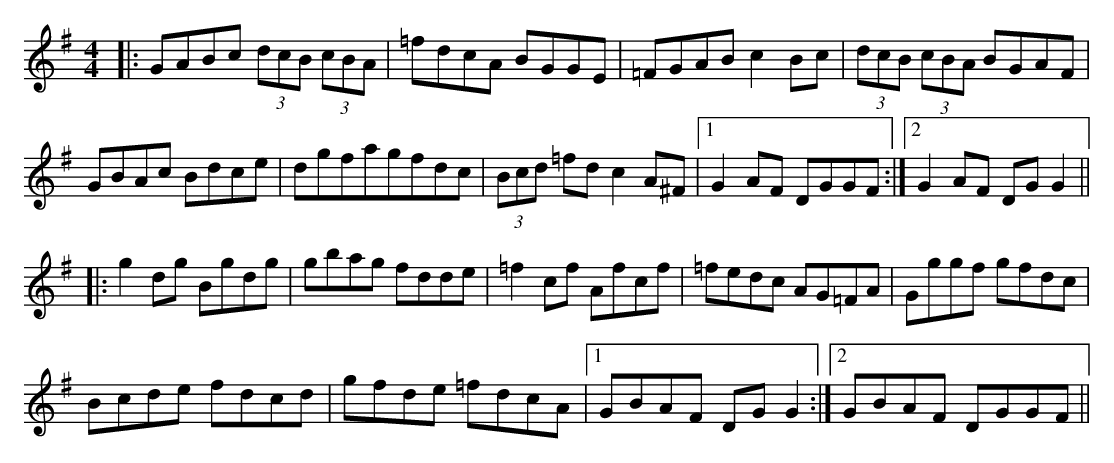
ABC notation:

X:1
M:4/4
K:G
|:GABc (3dcB (3cBA|=fdcA BGGE|=FGAB c2Bc|(3dcB (3cBA BGAF|
GBAc Bdce|dgfagfdc|(3Bcd =fdc2 A^F|1 G2AF DGGF:|2 G2AF DGG2||
|:g2dg Bgdg|gbag fdde|=f2cf Afcf|=fedc AG=FA|Gggf gfdc|
Bcde fdcd|gfde =fdcA|1 GBAF DGG2:|2 GBAF DGGF||
